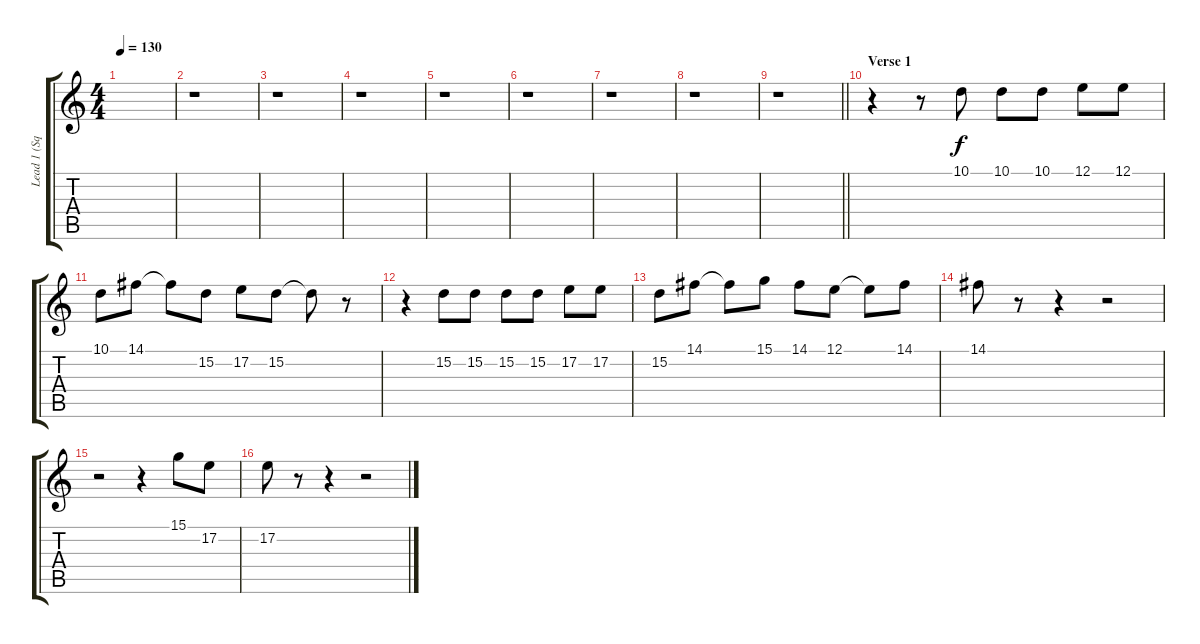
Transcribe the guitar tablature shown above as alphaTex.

\track ("Lead 1 (Square)" "Lead 1 (Sq") {instrument lead1square}
\staff {score tabs}
\tuning (E4 B3 G3 D3 A2 E2) {hide}
\ts (4 4)
\tempo 130
\clef g2
\ks c
|
r.1 |
r.1 |
r.1 |
r.1 |
r.1 |
r.1 |
r.1 |
\barLineRight lightlight
r.1 |
\section ("" "Verse 1")
r.4 r.8 10.1.8 10.1.8 10.1.8 12.1.8 12.1.8 |
10.1.8 14.1.8 14.1{t}.8 15.2.8 17.2.8 15.2.8 15.2{t}.8 r.8 |
r.4 15.2.8 15.2.8 15.2.8 15.2.8 17.2.8 17.2.8 |
15.2.8 14.1.8 14.1{t}.8 15.1.8 14.1.8 12.1.8 12.1{t}.8 14.1.8 |
14.1.8 r.8 r.4 r.2 |
r.2 r.4 15.1.8 17.2.8 |
17.2.8 r.8 r.4 r.2
